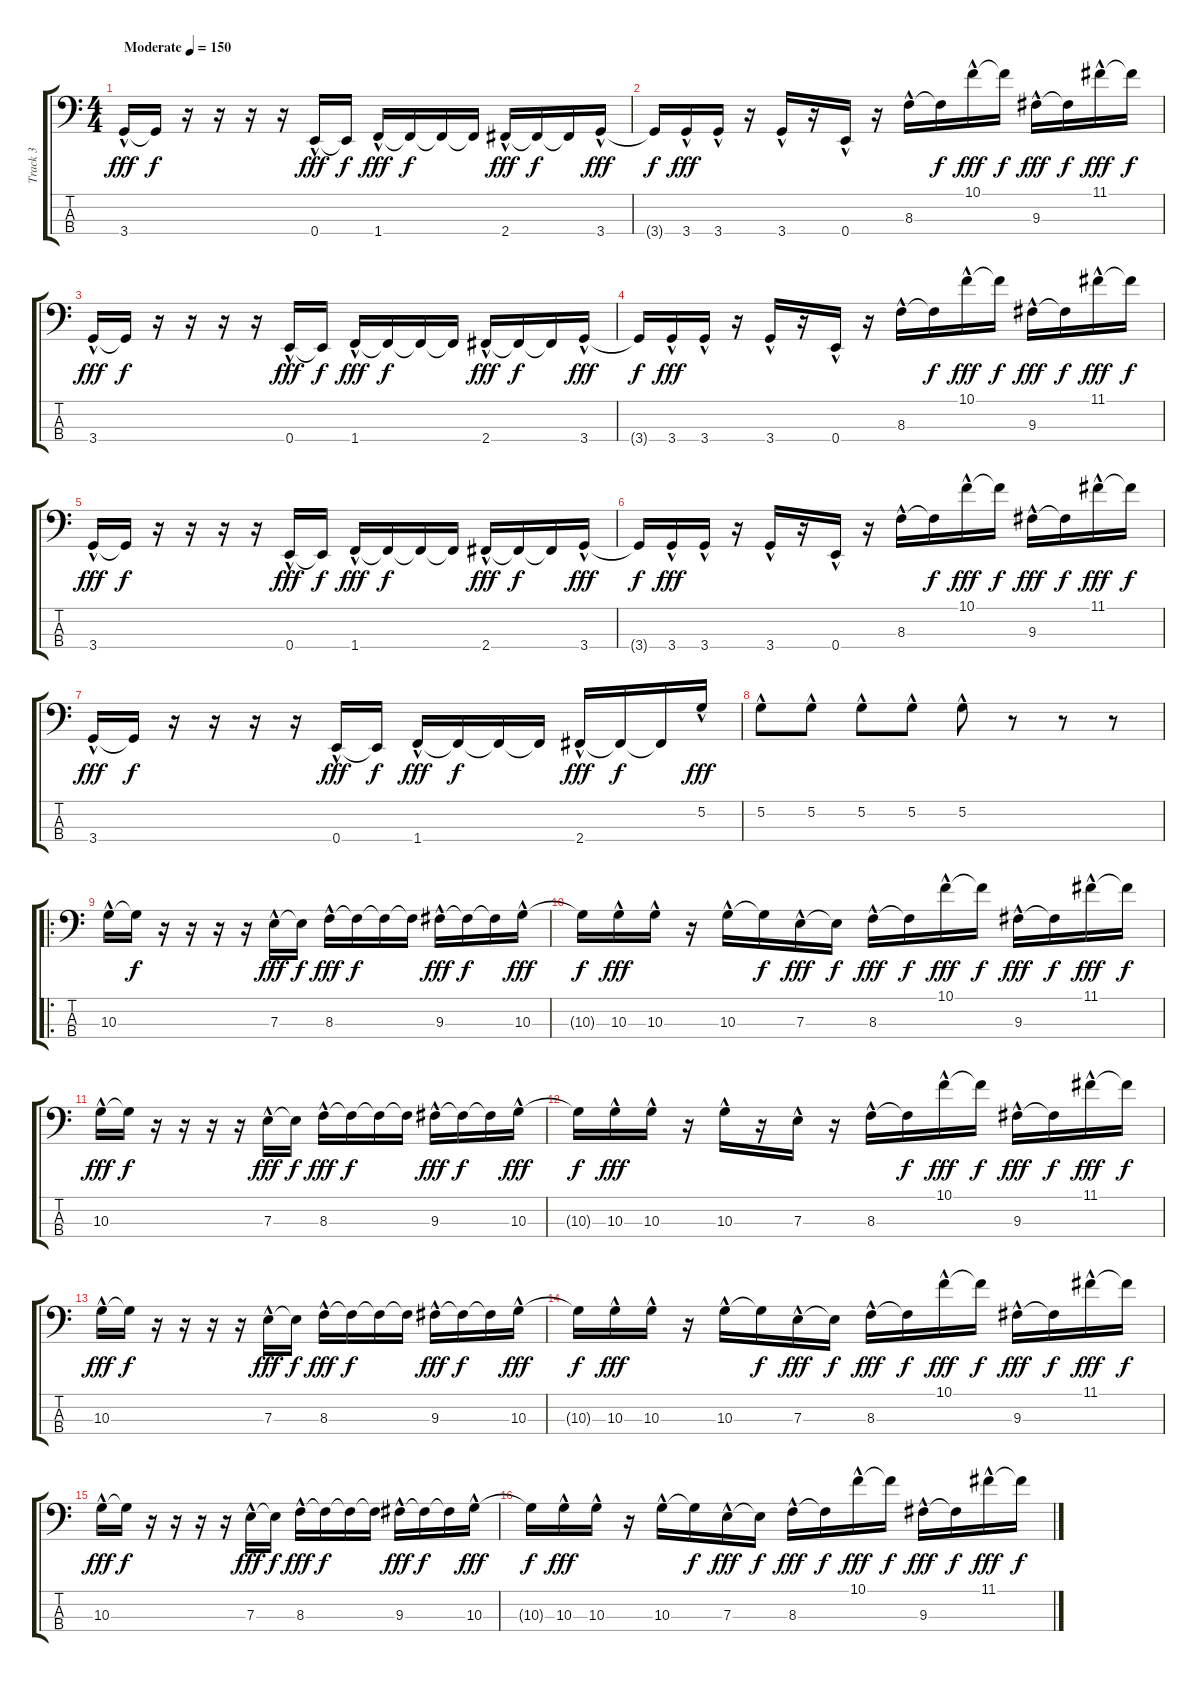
\track ("Track 3" "Track 3") {instrument electricbassfinger}
\staff {score tabs}
\tuning (G2 D2 A1 E1) {hide}
\ts (4 4)
\tempo (150 "Moderate")
\clef f4
\ks c
3.4{hac}.16{dy fff instrument electricbassfinger} 3.4{t}.16{dy f} r.16 r.16 r.16 r.16 0.4{hac}.16{dy fff} 0.4{t}.16{dy f} 1.4{hac}.16{dy fff} 1.4{t}.16{dy f} 1.4{t}.16 1.4{t}.16 2.4{hac}.16{dy fff} 2.4{t}.16{dy f} 2.4{t}.16 3.4{hac}.16{dy fff} |
3.4{t}.16{dy f} 3.4{hac}.16{dy fff} 3.4{hac}.16 r.16 3.4{hac}.16 r.16 0.4{hac}.16 r.16 8.3{hac}.16 8.3{t}.16{dy f} 10.1{hac}.16{dy fff} 10.1{t}.16{dy f} 9.3{hac}.16{dy fff} 9.3{t}.16{dy f} 11.1{hac}.16{dy fff} 11.1{t}.16{dy f} |
3.4{hac}.16{dy fff} 3.4{t}.16{dy f} r.16 r.16 r.16 r.16 0.4{hac}.16{dy fff} 0.4{t}.16{dy f} 1.4{hac}.16{dy fff} 1.4{t}.16{dy f} 1.4{t}.16 1.4{t}.16 2.4{hac}.16{dy fff} 2.4{t}.16{dy f} 2.4{t}.16 3.4{hac}.16{dy fff} |
3.4{t}.16{dy f} 3.4{hac}.16{dy fff} 3.4{hac}.16 r.16 3.4{hac}.16 r.16 0.4{hac}.16 r.16 8.3{hac}.16 8.3{t}.16{dy f} 10.1{hac}.16{dy fff} 10.1{t}.16{dy f} 9.3{hac}.16{dy fff} 9.3{t}.16{dy f} 11.1{hac}.16{dy fff} 11.1{t}.16{dy f} |
3.4{hac}.16{dy fff} 3.4{t}.16{dy f} r.16 r.16 r.16 r.16 0.4{hac}.16{dy fff} 0.4{t}.16{dy f} 1.4{hac}.16{dy fff} 1.4{t}.16{dy f} 1.4{t}.16 1.4{t}.16 2.4{hac}.16{dy fff} 2.4{t}.16{dy f} 2.4{t}.16 3.4{hac}.16{dy fff} |
3.4{t}.16{dy f} 3.4{hac}.16{dy fff} 3.4{hac}.16 r.16 3.4{hac}.16 r.16 0.4{hac}.16 r.16 8.3{hac}.16 8.3{t}.16{dy f} 10.1{hac}.16{dy fff} 10.1{t}.16{dy f} 9.3{hac}.16{dy fff} 9.3{t}.16{dy f} 11.1{hac}.16{dy fff} 11.1{t}.16{dy f} |
3.4{hac}.16{dy fff} 3.4{t}.16{dy f} r.16 r.16 r.16 r.16 0.4{hac}.16{dy fff} 0.4{t}.16{dy f} 1.4{hac}.16{dy fff} 1.4{t}.16{dy f} 1.4{t}.16 1.4{t}.16 2.4{hac}.16{dy fff} 2.4{t}.16{dy f} 2.4{t}.16 5.2{hac}.16{dy fff} |
5.2{hac}.8 5.2{hac}.8 5.2{hac}.8 5.2{hac}.8 5.2{hac}.8 r.8 r.8 r.8 |
\ro
10.3{hac}.16 10.3{t}.16{dy f} r.16 r.16 r.16 r.16 7.3{hac}.16{dy fff} 7.3{t}.16{dy f} 8.3{hac}.16{dy fff} 8.3{t}.16{dy f} 8.3{t}.16 8.3{t}.16 9.3{hac}.16{dy fff} 9.3{t}.16{dy f} 9.3{t}.16 10.3{hac}.16{dy fff} |
10.3{t}.16{dy f} 10.3{hac}.16{dy fff} 10.3{hac}.16 r.16 10.3{hac}.16 10.3{t}.16{dy f} 7.3{hac}.16{dy fff} 7.3{t}.16{dy f} 8.3{hac}.16{dy fff} 8.3{t}.16{dy f} 10.1{hac}.16{dy fff} 10.1{t}.16{dy f} 9.3{hac}.16{dy fff} 9.3{t}.16{dy f} 11.1{hac}.16{dy fff} 11.1{t}.16{dy f} |
10.3{hac}.16{dy fff} 10.3{t}.16{dy f} r.16 r.16 r.16 r.16 7.3{hac}.16{dy fff} 7.3{t}.16{dy f} 8.3{hac}.16{dy fff} 8.3{t}.16{dy f} 8.3{t}.16 8.3{t}.16 9.3{hac}.16{dy fff} 9.3{t}.16{dy f} 9.3{t}.16 10.3{hac}.16{dy fff} |
10.3{t}.16{dy f} 10.3{hac}.16{dy fff} 10.3{hac}.16 r.16 10.3{hac}.16 r.16 7.3{hac}.16 r.16 8.3{hac}.16 8.3{t}.16{dy f} 10.1{hac}.16{dy fff} 10.1{t}.16{dy f} 9.3{hac}.16{dy fff} 9.3{t}.16{dy f} 11.1{hac}.16{dy fff} 11.1{t}.16{dy f} |
10.3{hac}.16{dy fff} 10.3{t}.16{dy f} r.16 r.16 r.16 r.16 7.3{hac}.16{dy fff} 7.3{t}.16{dy f} 8.3{hac}.16{dy fff} 8.3{t}.16{dy f} 8.3{t}.16 8.3{t}.16 9.3{hac}.16{dy fff} 9.3{t}.16{dy f} 9.3{t}.16 10.3{hac}.16{dy fff} |
10.3{t}.16{dy f} 10.3{hac}.16{dy fff} 10.3{hac}.16 r.16 10.3{hac}.16 10.3{t}.16{dy f} 7.3{hac}.16{dy fff} 7.3{t}.16{dy f} 8.3{hac}.16{dy fff} 8.3{t}.16{dy f} 10.1{hac}.16{dy fff} 10.1{t}.16{dy f} 9.3{hac}.16{dy fff} 9.3{t}.16{dy f} 11.1{hac}.16{dy fff} 11.1{t}.16{dy f} |
10.3{hac}.16{dy fff} 10.3{t}.16{dy f} r.16 r.16 r.16 r.16 7.3{hac}.16{dy fff} 7.3{t}.16{dy f} 8.3{hac}.16{dy fff} 8.3{t}.16{dy f} 8.3{t}.16 8.3{t}.16 9.3{hac}.16{dy fff} 9.3{t}.16{dy f} 9.3{t}.16 10.3{hac}.16{dy fff} |
10.3{t}.16{dy f} 10.3{hac}.16{dy fff} 10.3{hac}.16 r.16 10.3{hac}.16 10.3{t}.16{dy f} 7.3{hac}.16{dy fff} 7.3{t}.16{dy f} 8.3{hac}.16{dy fff} 8.3{t}.16{dy f} 10.1{hac}.16{dy fff} 10.1{t}.16{dy f} 9.3{hac}.16{dy fff} 9.3{t}.16{dy f} 11.1{hac}.16{dy fff} 11.1{t}.16{dy f}
